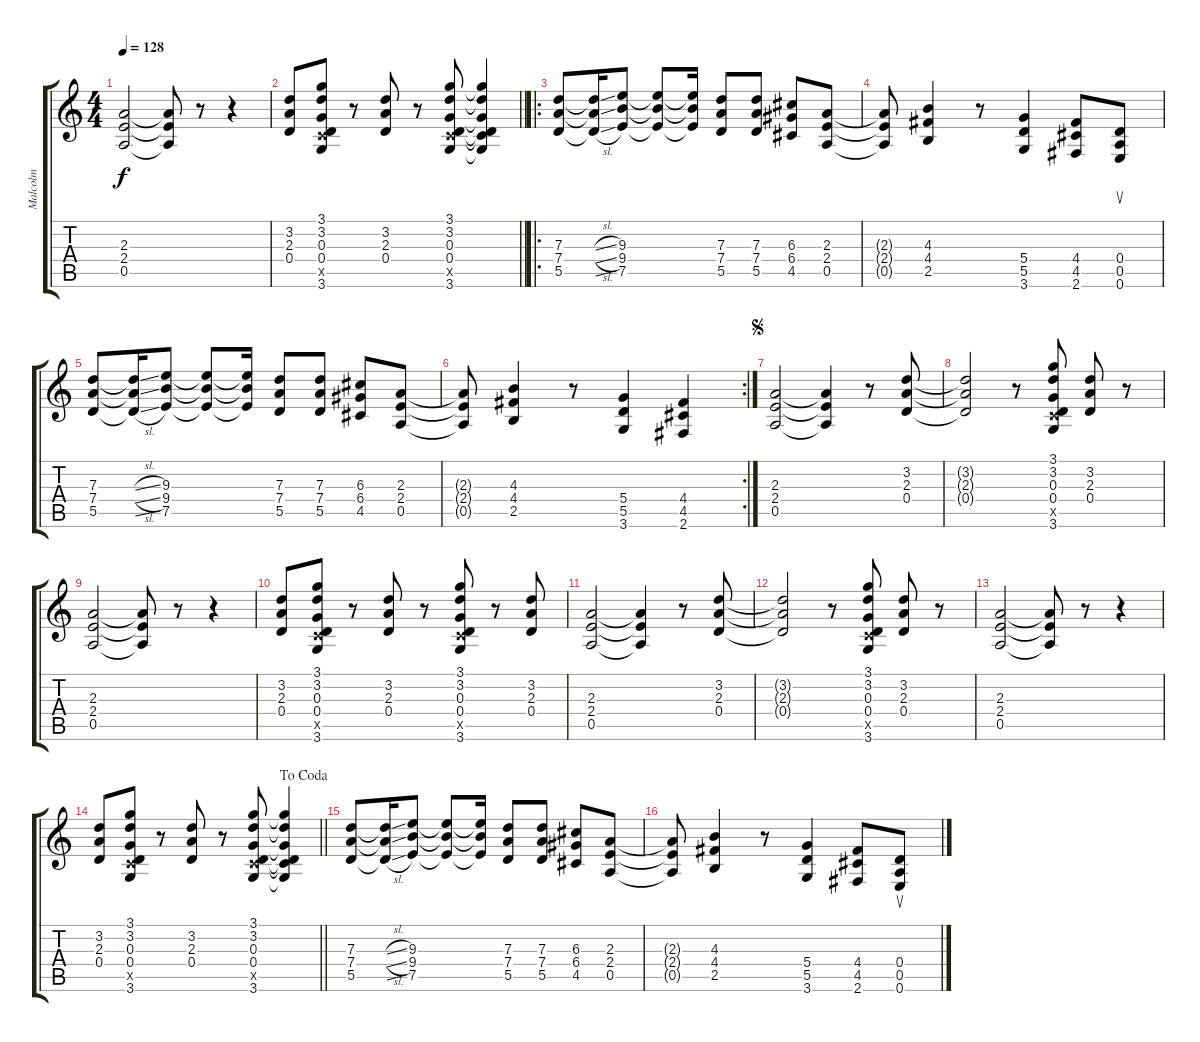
\track ("Malcolm" "Malcolm") {instrument distortionguitar}
\staff {score tabs}
\tuning (E4 B3 G3 D3 A2 E2) {hide}
\ts (4 4)
\tempo 128
\clef g2
\ks c
(2.3 2.4 0.5).2{dy f} (2.3{t} 2.4{t} 0.5{t}).8 r.8 r.4 |
\barLineRight lightlight
(3.2 2.3 0.4).8 (3.1 3.2 0.3 0.4 3.5{x} 3.6).8 r.8 (3.2 2.3 0.4).8 r.8 (3.1 3.2 0.3 0.4 3.5{x} 3.6).8 (3.1{t} 3.2{t} 0.3{t} 0.4{t} 3.5{t} 3.6{t}).4 |
\ro
(7.3 7.4 5.5).8 (7.3{sl t} 7.4{sl t} 5.5{sl t}).16 (9.3 9.4 7.5).8 (9.3{t} 9.4{t} 7.5{t}).8 (9.3{t} 9.4{t} 7.5{t}).16 (7.3 7.4 5.5).8 (7.3 7.4 5.5).8 (6.3 6.4 4.5).8 (2.3 2.4 0.5).8 |
(2.3{t} 2.4{t} 0.5{t}).8 (4.3 4.4 2.5).4 r.8 (5.4 5.5 3.6).4 (4.4 4.5 2.6).8 (0.4 0.5 0.6).8{su} |
(7.3 7.4 5.5).8 (7.3{sl t} 7.4{sl t} 5.5{sl t}).16 (9.3 9.4 7.5).8 (9.3{t} 9.4{t} 7.5{t}).8 (9.3{t} 9.4{t} 7.5{t}).16 (7.3 7.4 5.5).8 (7.3 7.4 5.5).8 (6.3 6.4 4.5).8 (2.3 2.4 0.5).8 |
\rc 2
(2.3{t} 2.4{t} 0.5{t}).8 (4.3 4.4 2.5).4 r.8 (5.4 5.5 3.6).4 (4.4 4.5 2.6).4 |
\jump segno
(2.3 2.4 0.5).2 (2.3{t} 2.4{t} 0.5{t}).4 r.8 (3.2 2.3 0.4).8 |
(3.2{t} 2.3{t} 0.4{t}).2 r.8 (3.1 3.2 0.3 0.4 3.5{x} 3.6).8 (3.2 2.3 0.4).8 r.8 |
(2.3 2.4 0.5).2 (2.3{t} 2.4{t} 0.5{t}).8 r.8 r.4 |
(3.2 2.3 0.4).8 (3.1 3.2 0.3 0.4 3.5{x} 3.6).8 r.8 (3.2 2.3 0.4).8 r.8 (3.1 3.2 0.3 0.4 3.5{x} 3.6).8 r.8 (3.2 2.3 0.4).8 |
(2.3 2.4 0.5).2 (2.3{t} 2.4{t} 0.5{t}).4 r.8 (3.2 2.3 0.4).8 |
(3.2{t} 2.3{t} 0.4{t}).2 r.8 (3.1 3.2 0.3 0.4 3.5{x} 3.6).8 (3.2 2.3 0.4).8 r.8 |
(2.3 2.4 0.5).2 (2.3{t} 2.4{t} 0.5{t}).8 r.8 r.4 |
\jump dacoda
\barLineRight lightlight
(3.2 2.3 0.4).8 (3.1 3.2 0.3 0.4 3.5{x} 3.6).8 r.8 (3.2 2.3 0.4).8 r.8 (3.1 3.2 0.3 0.4 3.5{x} 3.6).8 (3.1{t} 3.2{t} 0.3{t} 0.4{t} 3.5{t} 3.6{t}).4 |
(7.3 7.4 5.5).8 (7.3{sl t} 7.4{sl t} 5.5{sl t}).16 (9.3 9.4 7.5).8 (9.3{t} 9.4{t} 7.5{t}).8 (9.3{t} 9.4{t} 7.5{t}).16 (7.3 7.4 5.5).8 (7.3 7.4 5.5).8 (6.3 6.4 4.5).8 (2.3 2.4 0.5).8 |
(2.3{t} 2.4{t} 0.5{t}).8 (4.3 4.4 2.5).4 r.8 (5.4 5.5 3.6).4 (4.4 4.5 2.6).8 (0.4 0.5 0.6).8{su}
